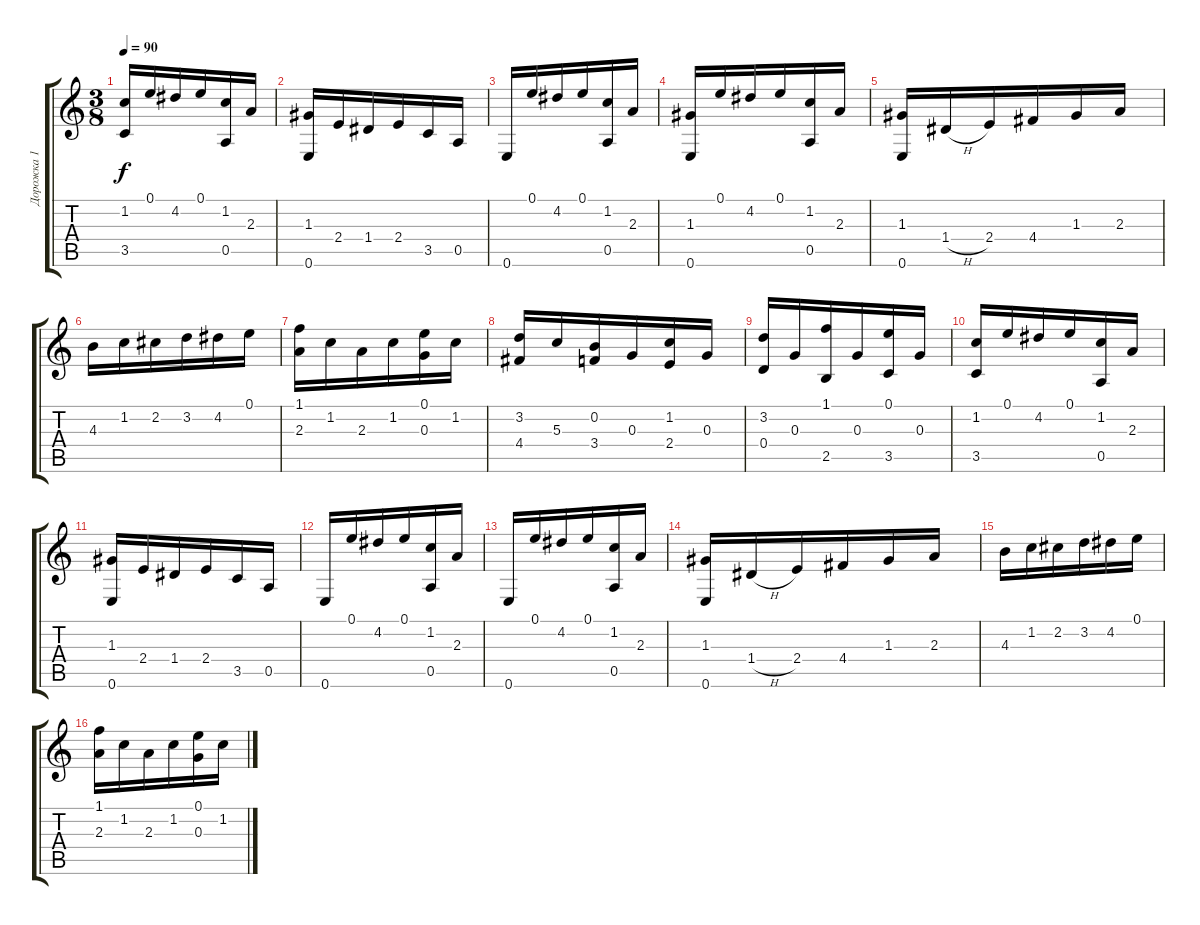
\track ("Дорожка 1" "Дорожка 1") {instrument acousticguitarnylon}
\staff {score tabs}
\tuning (E4 B3 G3 D3 A2 E2) {hide}
\ts (3 8)
\tempo 90
\clef g2
\ks c
(1.2 3.5).16{dy f} 0.1.16 4.2.16 0.1.16 (1.2 0.5).16 2.3.16 |
(1.3 0.6).16 2.4.16 1.4.16 2.4.16 3.5.16 0.5.16 |
0.6.16 0.1.16 4.2.16 0.1.16 (1.2 0.5).16 2.3.16 |
(1.3 0.6).16 0.1.16 4.2.16 0.1.16 (1.2 0.5).16 2.3.16 |
(1.3 0.6).16 1.4{h}.16 2.4.16 4.4.16 1.3.16 2.3.16 |
4.3.16 1.2.16 2.2.16 3.2.16 4.2.16 0.1.16 |
(1.1 2.3).16 1.2.16 2.3.16 1.2.16 (0.1 0.3).16 1.2.16 |
(3.2 4.4).16 5.3.16 (0.2 3.4).16 0.3.16 (1.2 2.4).16 0.3.16 |
(3.2 0.4).16 0.3.16 (1.1 2.5).16 0.3.16 (0.1 3.5).16 0.3.16 |
(1.2 3.5).16 0.1.16 4.2.16 0.1.16 (1.2 0.5).16 2.3.16 |
(1.3 0.6).16 2.4.16 1.4.16 2.4.16 3.5.16 0.5.16 |
0.6.16 0.1.16 4.2.16 0.1.16 (1.2 0.5).16 2.3.16 |
0.6.16 0.1.16 4.2.16 0.1.16 (1.2 0.5).16 2.3.16 |
(1.3 0.6).16 1.4{h}.16 2.4.16 4.4.16 1.3.16 2.3.16 |
4.3.16 1.2.16 2.2.16 3.2.16 4.2.16 0.1.16 |
(1.1 2.3).16 1.2.16 2.3.16 1.2.16 (0.1 0.3).16 1.2.16
